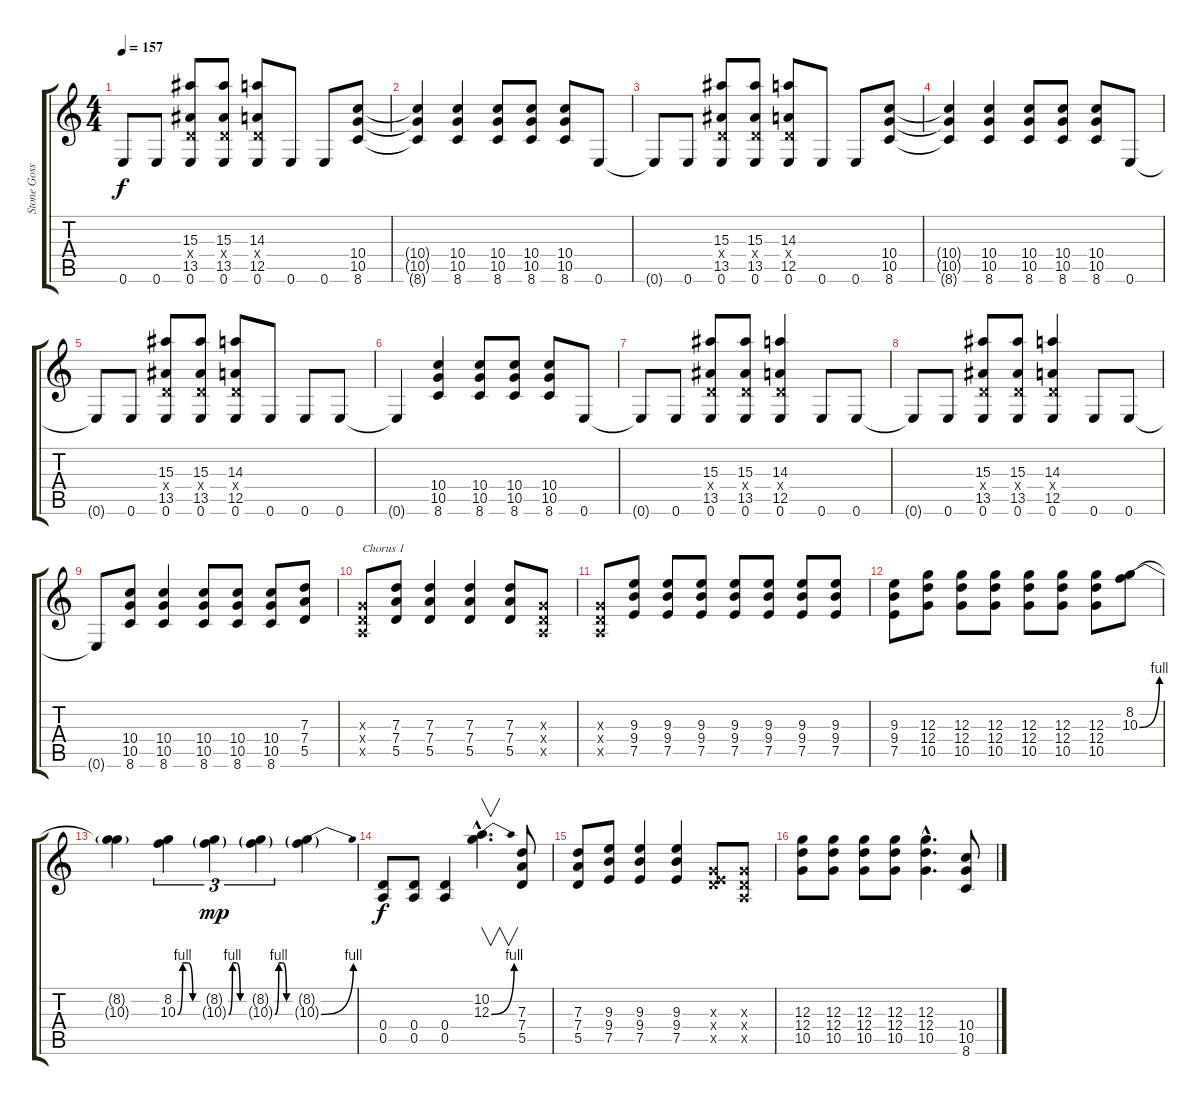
\track ("Stone Gossard" "Stone Goss") {instrument overdrivenguitar}
\staff {score tabs}
\tuning (E4 B3 G3 D3 A2 E2) {hide}
\ts (4 4)
\tempo 157
\clef g2
\ks c
0.6{t}.8{dy f} 0.6.8 (15.3 0.4{x} 13.5 0.6).8 (15.3 0.4{x} 13.5 0.6).8 (14.3 0.4{x} 12.5 0.6).8 0.6.8 0.6.8 (10.4 10.5 8.6).8 |
(10.4{t} 10.5{t} 8.6{t}).4 (10.4 10.5 8.6).4 (10.4 10.5 8.6).8 (10.4 10.5 8.6).8 (10.4 10.5 8.6).8 0.6.8 |
0.6{t}.8 0.6.8 (15.3 0.4{x} 13.5 0.6).8 (15.3 0.4{x} 13.5 0.6).8 (14.3 0.4{x} 12.5 0.6).8 0.6.8 0.6.8 (10.4 10.5 8.6).8 |
(10.4{t} 10.5{t} 8.6{t}).4 (10.4 10.5 8.6).4 (10.4 10.5 8.6).8 (10.4 10.5 8.6).8 (10.4 10.5 8.6).8 0.6.8 |
0.6{t}.8 0.6.8 (15.3 0.4{x} 13.5 0.6).8 (15.3 0.4{x} 13.5 0.6).8 (14.3 0.4{x} 12.5 0.6).8 0.6.8 0.6.8 0.6.8 |
0.6{t}.4 (10.4 10.5 8.6).4 (10.4 10.5 8.6).8 (10.4 10.5 8.6).8 (10.4 10.5 8.6).8 0.6.8 |
0.6{t}.8 0.6.8 (15.3 0.4{x} 13.5 0.6).8 (15.3 0.4{x} 13.5 0.6).8 (14.3 0.4{x} 12.5 0.6).4 0.6.8 0.6.8 |
0.6{t}.8 0.6.8 (15.3 0.4{x} 13.5 0.6).8 (15.3 0.4{x} 13.5 0.6).8 (14.3 0.4{x} 12.5 0.6).4 0.6.8 0.6.8 |
0.6{t}.8 (10.4 10.5 8.6).8 (10.4 10.5 8.6).4 (10.4 10.5 8.6).8 (10.4 10.5 8.6).8 (10.4 10.5 8.6).8 (7.3 7.4 5.5).8 |
(0.3{x} 0.4{x} 0.5{x}).8{txt "Chorus 1"} (7.3 7.4 5.5).8 (7.3 7.4 5.5).4 (7.3 7.4 5.5).4 (7.3 7.4 5.5).8 (0.3{x} 0.4{x} 0.5{x}).8 |
(0.3{x} 0.4{x} 0.5{x}).8 (9.3 9.4 7.5).8 (9.3 9.4 7.5).8 (9.3 9.4 7.5).8 (9.3 9.4 7.5).8 (9.3 9.4 7.5).8 (9.3 9.4 7.5).8 (9.3 9.4 7.5).8 |
(9.3 9.4 7.5).8 (12.3 12.4 10.5).8 (12.3 12.4 10.5).8 (12.3 12.4 10.5).8 (12.3 12.4 10.5).8 (12.3 12.4 10.5).8 (12.3 12.4 10.5).8 (8.2 10.3{be (bend 0 0 60 4)}).8 |
(8.2{t} 10.3{t}).4 (8.2 10.3{be (custom 0 0 15 4 30 4 45 0 60 0)}).4{tu (3 2)} (8.2{g} 10.3{be (custom 0 0 15 4 30 4 45 0 60 0) g}).4{tu (3 2) dy mp} (8.2{g} 10.3{be (custom 0 0 15 4 30 4 45 0 60 0) g}).4{tu (3 2)} (8.2{g} 10.3{be (bend 0 0 60 4) g}).4 |
(0.4 0.5).8{dy f} (0.4 0.5).8 (0.4 0.5).4 (10.2{hac} 12.3{be (bend 0 0 60 4) hac}).4{v d} (7.3 7.4 5.5).8 |
(7.3 7.4 5.5).8 (9.3 9.4 7.5).8 (9.3 9.4 7.5).4 (9.3 9.4 7.5).4 (0.3{x} 0.4{x} 7.5{x}).8 (0.3{x} 0.4{x} 0.5{x}).8 |
(12.3 12.4 10.5).8 (12.3 12.4 10.5).8 (12.3 12.4 10.5).8 (12.3 12.4 10.5).8 (12.3{hac} 12.4{hac} 10.5{hac}).4{d} (10.4 10.5 8.6).8
